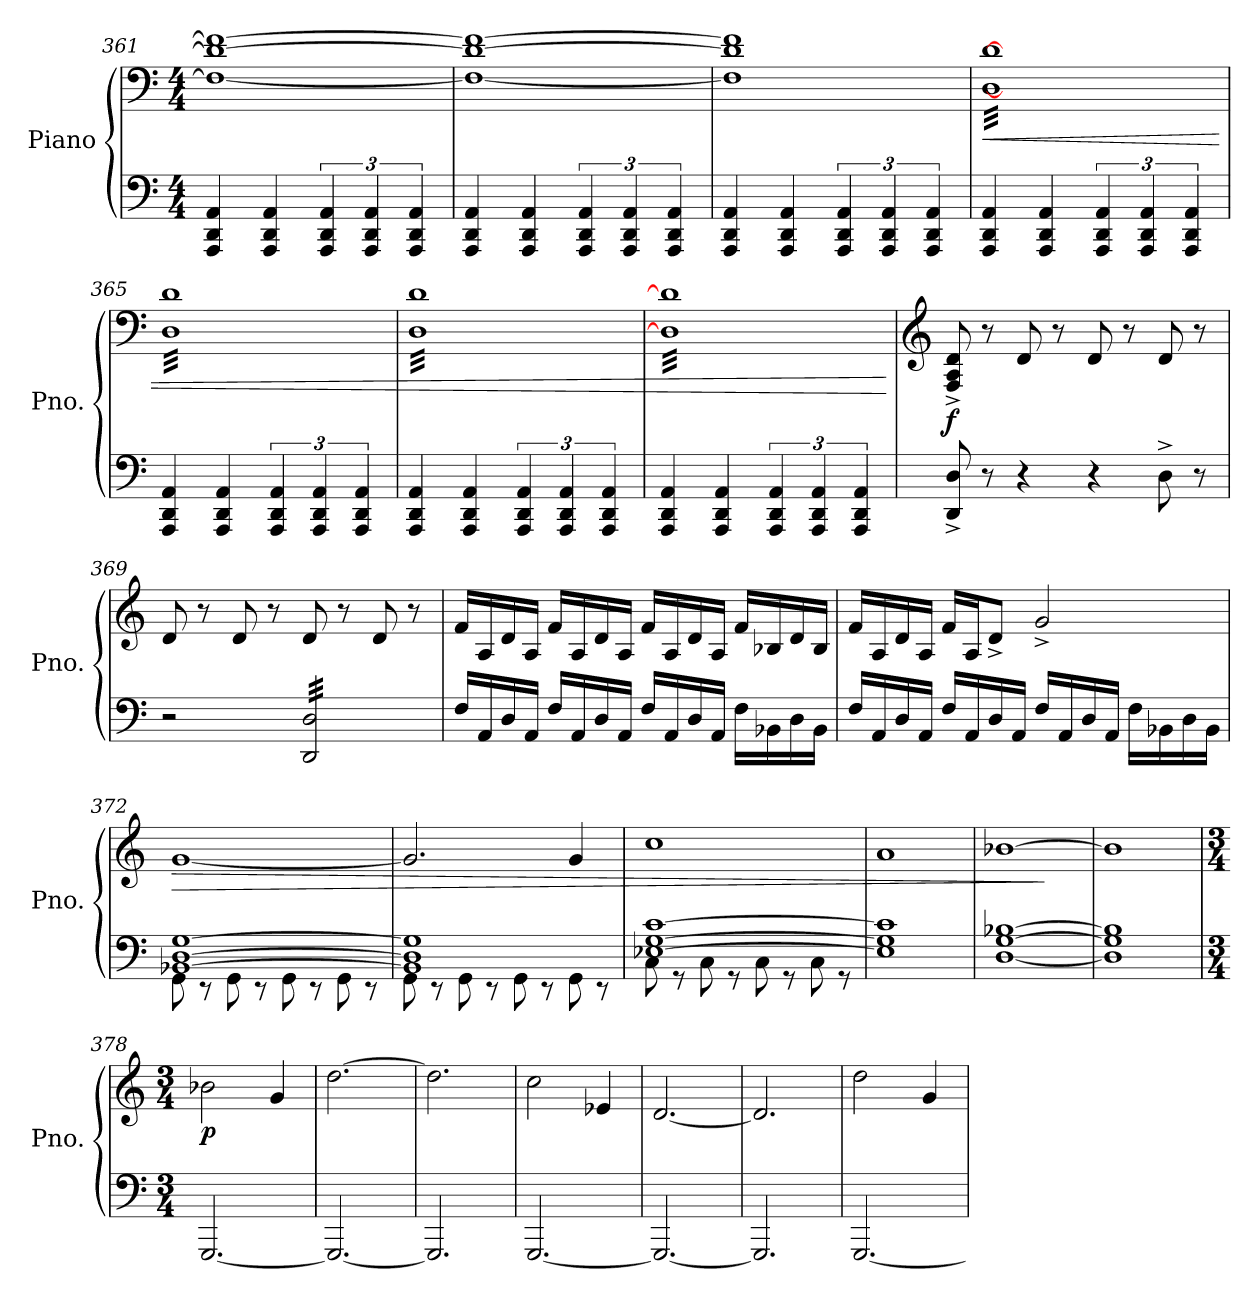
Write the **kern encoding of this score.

**kern	**kern	**dynam
*part1	*part1	*part1
*staff2	*staff1	*staff1/2
*I"Piano	*	*
*I'Pno.	*	*
*clefF4	*clefF4	*
*k[]	*k[]	*
*M4/4	*M4/4	*
=361	=361	=361
4AAA/ 4DD/ 4AA/	1F_ 1d-_ 1f_	.
4AAA/ 4DD/ 4AA/	.	.
6AAA/ 6DD/ 6AA/	.	.
6AAA/ 6DD/ 6AA/	.	.
6AAA/ 6DD/ 6AA/	.	.
=362	=362	=362
4AAA/ 4DD/ 4AA/	1F_ 1d-_ 1f_	.
4AAA/ 4DD/ 4AA/	.	.
6AAA/ 6DD/ 6AA/	.	.
6AAA/ 6DD/ 6AA/	.	.
6AAA/ 6DD/ 6AA/	.	.
=363	=363	=363
4AAA/ 4DD/ 4AA/	1F] 1d-] 1f]	.
4AAA/ 4DD/ 4AA/	.	.
6AAA/ 6DD/ 6AA/	.	.
6AAA/ 6DD/ 6AA/	.	.
6AAA/ 6DD/ 6AA/	.	.
!!LO:LB:g=z
=364	=364	=364
!	!	!LO:HP:b
*	*tremolo	*
4AAA/ 4DD/ 4AA/	[32D [32dLLL	<
.	32D 32d	.
.	32D 32d	.
.	32D 32d	.
.	32D 32d	.
.	32D 32d	.
.	32D 32d	.
.	32D 32d	.
4AAA/ 4DD/ 4AA/	32D 32d	.
.	32D 32d	.
.	32D 32d	.
.	32D 32d	.
.	32D 32d	.
.	32D 32d	.
.	32D 32d	.
.	32D 32d	.
6AAA/ 6DD/ 6AA/	32D 32d	.
.	32D 32d	.
.	32D 32d	.
.	32D 32d	.
.	32D 32d	.
.	32D 32d	.
6AAA/ 6DD/ 6AA/	.	.
.	32D 32d	.
.	32D 32d	.
.	32D 32d	.
.	32D 32d	.
.	32D 32d	.
6AAA/ 6DD/ 6AA/	.	.
.	32D 32d	.
.	32D 32d	.
.	32D 32d	.
.	32D 32d	.
.	32D 32dJJJ	.
=365	=365	=365
4AAA/ 4DD/ 4AA/	32D 32dLLL	.
.	32D 32d	.
.	32D 32d	.
.	32D 32d	.
.	32D 32d	.
.	32D 32d	.
.	32D 32d	.
.	32D 32d	.
4AAA/ 4DD/ 4AA/	32D 32d	.
.	32D 32d	.
.	32D 32d	.
.	32D 32d	.
.	32D 32d	.
.	32D 32d	.
.	32D 32d	.
.	32D 32d	.
6AAA/ 6DD/ 6AA/	32D 32d	.
.	32D 32d	.
.	32D 32d	.
.	32D 32d	.
.	32D 32d	.
.	32D 32d	.
6AAA/ 6DD/ 6AA/	.	.
.	32D 32d	.
.	32D 32d	.
.	32D 32d	.
.	32D 32d	.
.	32D 32d	.
6AAA/ 6DD/ 6AA/	.	.
.	32D 32d	.
.	32D 32d	.
.	32D 32d	.
.	32D 32d	.
.	32D 32dJJJ	.
=366	=366	=366
4AAA/ 4DD/ 4AA/	32D 32dLLL	.
.	32D 32d	.
.	32D 32d	.
.	32D 32d	.
.	32D 32d	.
.	32D 32d	.
.	32D 32d	.
.	32D 32d	.
4AAA/ 4DD/ 4AA/	32D 32d	.
.	32D 32d	.
.	32D 32d	.
.	32D 32d	.
.	32D 32d	.
.	32D 32d	.
.	32D 32d	.
.	32D 32d	.
6AAA/ 6DD/ 6AA/	32D 32d	.
.	32D 32d	.
.	32D 32d	.
.	32D 32d	.
.	32D 32d	.
.	32D 32d	.
6AAA/ 6DD/ 6AA/	.	.
.	32D 32d	.
.	32D 32d	.
.	32D 32d	.
.	32D 32d	.
.	32D 32d	.
6AAA/ 6DD/ 6AA/	.	.
.	32D 32d	.
.	32D 32d	.
.	32D 32d	.
.	32D 32d	.
.	32D 32dJJJ	.
=367	=367	=367
4AAA/ 4DD/ 4AA/	32D] 32d]LLL	.
.	32D 32d	.
.	32D 32d	.
.	32D 32d	.
.	32D 32d	.
.	32D 32d	.
.	32D 32d	.
.	32D 32d	.
4AAA/ 4DD/ 4AA/	32D 32d	.
.	32D 32d	.
.	32D 32d	.
.	32D 32d	.
.	32D 32d	.
.	32D 32d	.
.	32D 32d	.
.	32D 32d	.
6AAA/ 6DD/ 6AA/	32D 32d	.
.	32D 32d	.
.	32D 32d	.
.	32D 32d	.
.	32D 32d	.
.	32D 32d	.
6AAA/ 6DD/ 6AA/	.	.
.	32D 32d	.
.	32D 32d	.
.	32D 32d	.
.	32D 32d	.
.	32D 32d	.
6AAA/ 6DD/ 6AA/	.	.
.	32D 32d	.
.	32D 32d	.
.	32D 32d	.
.	32D 32d	.
.	32D 32dJJJ	.
*	*Xtremolo	*
.	.	[
=368	=368	=368
*	*clefG2	*
*	*MM101	*
!	!	!LO:DY:a=2
8DD/^ 8D/^	8F/^ 8A/^ 8d/^	f
8r	8r	.
4r	8d/	.
.	8r	.
4r	8d/	.
.	8r	.
8D^\	8d/	.
8r	8r	.
=369	=369	=369
2r	8d/	.
.	8r	.
.	8d/	.
.	8r	.
*tremolo	*	*
32DD/ 32D/LLL	8d/	.
32DD/ 32D/	.	.
32DD/ 32D/	.	.
32DD/ 32D/	.	.
32DD/ 32D/	8r	.
32DD/ 32D/	.	.
32DD/ 32D/	.	.
32DD/ 32D/	.	.
32DD/ 32D/	8d/	.
32DD/ 32D/	.	.
32DD/ 32D/	.	.
32DD/ 32D/	.	.
32DD/ 32D/	8r	.
32DD/ 32D/	.	.
32DD/ 32D/	.	.
32DD/ 32D/JJJ	.	.
*Xtremolo	*	*
!!LO:LB:g=z
=370	=370	=370
16F/LL	16f/LL	.
16AA/	16A/	.
16D/	16d/	.
16AA/JJ	16A/JJ	.
16F/LL	16f/LL	.
16AA/	16A/	.
16D/	16d/	.
16AA/JJ	16A/JJ	.
16F/LL	16f/LL	.
16AA/	16A/	.
16D/	16d/	.
16AA/JJ	16A/JJ	.
16F\LL	16f/LL	.
16BB-X\	16B-X/	.
16D\	16d/	.
16BB-\JJ	16B-/JJ	.
=371	=371	=371
16F/LL	16f/LL	.
16AA/	16A/	.
16D/	16d/	.
16AA/JJ	16A/JJ	.
16F/LL	16f/LL	.
16AA/	16A/J	.
16D/	8d^/J	.
16AA/JJ	.	.
16F/LL	2g^/	.
16AA/	.	.
16D/	.	.
16AA/JJ	.	.
16F\LL	.	.
16BB-X\	.	.
16D\	.	.
16BB-\JJ	.	.
!!LO:PB:g=z
=372	=372	=372
*^	*	*
!	!	!	!LO:HP:b
[1BB-X [1D [1G	8GG\	[1g	>
.	8r	.	.
.	8GG\	.	.
.	8r	.	.
.	8GG\	.	.
.	8r	.	.
.	8GG\	.	.
.	8r	.	.
=373	=373	=373	=373
1BB-] 1D] 1G]	8GG\	2.g/]	.
.	8r	.	.
.	8GG\	.	.
.	8r	.	.
.	8GG\	.	.
.	8r	.	.
.	8GG\	4g/	.
.	8r	.	.
=374	=374	=374	=374
[1E-X [1G [1c	8C\	1cc	.
.	8r	.	.
.	8C\	.	.
.	8r	.	.
.	8C\	.	.
.	8r	.	.
.	8C\	.	.
.	8r	.	.
*v	*v	*	*
=375	=375	=375
1E-] 1G] 1c]	1a	.
=376	=376	=376
[1D [1G [1B-X	[1b-X	.
.	.	]
=377	=377	=377
1D] 1G] 1B-]	1b-]	.
=378	=378	=378
*M3/4	*M3/4	*
*	*MM65	*
!	!	!LO:DY:b
[2.GGG/	2b-X\	p
.	4g/	.
=379	=379	=379
2.GGG/_	[2.dd\	.
=380	=380	=380
2.GGG/]	2.dd\]	.
=381	=381	=381
[2.GGG/	2cc\	.
.	4e-X/	.
=382	=382	=382
2.GGG/_	[2.d/	.
=383	=383	=383
2.GGG/]	2.d/]	.
=384	=384	=384
[2.GGG/	2dd\	.
.	4g/	.
=	=	=
*-	*-	*-
